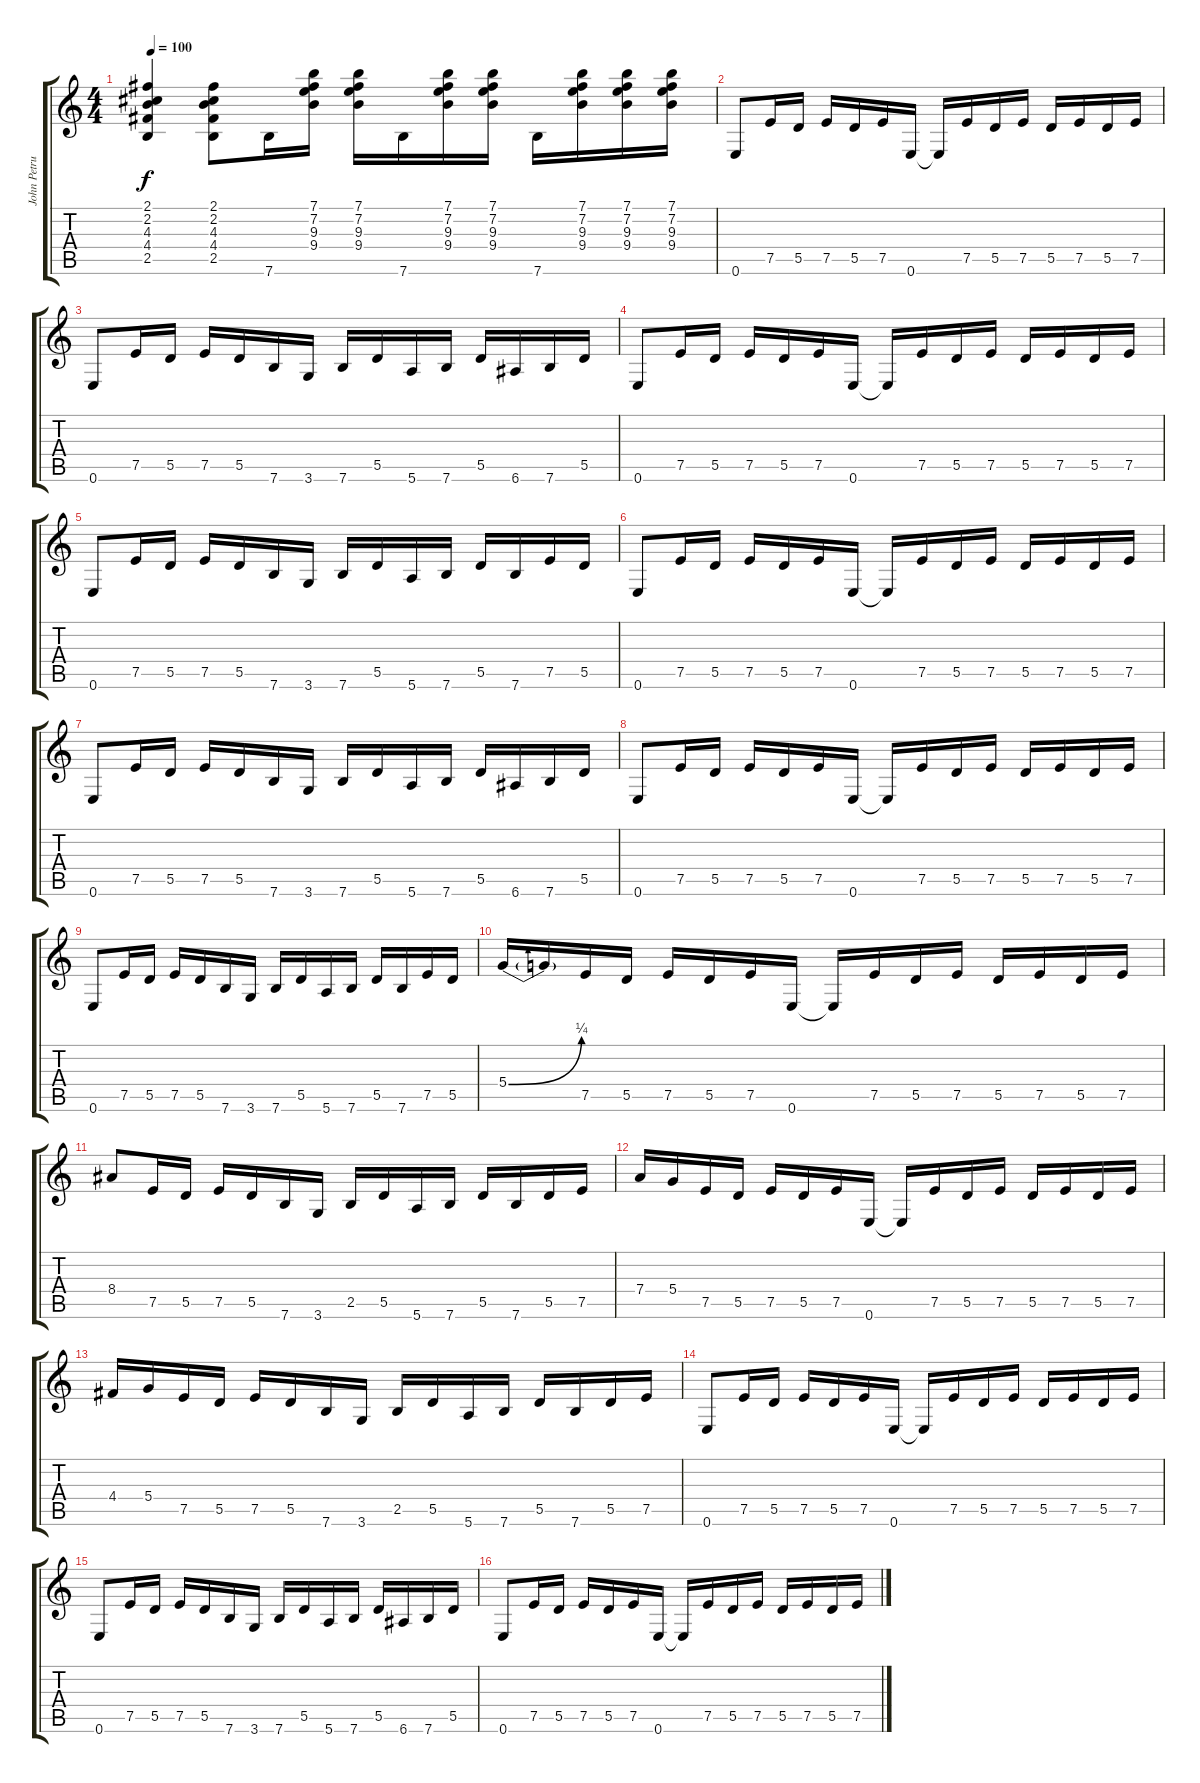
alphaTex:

\track ("John Petrucci - 6 Strings Guitar" "John Petru") {instrument distortionguitar}
\staff {score tabs}
\tuning (E4 B3 G3 D3 A2 E2) {hide}
\ts (4 4)
\tempo 100
\clef g2
\ks c
(2.1 2.2 4.3 4.4 2.5).4{dy f} (2.1 2.2 4.3 4.4 2.5).8 7.6.16 (7.1 7.2 9.3 9.4).16 (7.1 7.2 9.3 9.4).16 7.6.16 (7.1 7.2 9.3 9.4).16 (7.1 7.2 9.3 9.4).16 7.6.16 (7.1 7.2 9.3 9.4).16 (7.1 7.2 9.3 9.4).16 (7.1 7.2 9.3 9.4).16 |
0.6.8 7.5.16 5.5.16 7.5.16 5.5.16 7.5.16 0.6.16 0.6{t}.16 7.5.16 5.5.16 7.5.16 5.5.16 7.5.16 5.5.16 7.5.16 |
0.6.8 7.5.16 5.5.16 7.5.16 5.5.16 7.6.16 3.6.16 7.6.16 5.5.16 5.6.16 7.6.16 5.5.16 6.6.16 7.6.16 5.5.16 |
0.6.8 7.5.16 5.5.16 7.5.16 5.5.16 7.5.16 0.6.16 0.6{t}.16 7.5.16 5.5.16 7.5.16 5.5.16 7.5.16 5.5.16 7.5.16 |
0.6.8 7.5.16 5.5.16 7.5.16 5.5.16 7.6.16 3.6.16 7.6.16 5.5.16 5.6.16 7.6.16 5.5.16 7.6.16 7.5.16 5.5.16 |
0.6.8 7.5.16 5.5.16 7.5.16 5.5.16 7.5.16 0.6.16 0.6{t}.16 7.5.16 5.5.16 7.5.16 5.5.16 7.5.16 5.5.16 7.5.16 |
0.6.8 7.5.16 5.5.16 7.5.16 5.5.16 7.6.16 3.6.16 7.6.16 5.5.16 5.6.16 7.6.16 5.5.16 6.6.16 7.6.16 5.5.16 |
0.6.8 7.5.16 5.5.16 7.5.16 5.5.16 7.5.16 0.6.16 0.6{t}.16 7.5.16 5.5.16 7.5.16 5.5.16 7.5.16 5.5.16 7.5.16 |
0.6.8 7.5.16 5.5.16 7.5.16 5.5.16 7.6.16 3.6.16 7.6.16 5.5.16 5.6.16 7.6.16 5.5.16 7.6.16 7.5.16 5.5.16 |
5.4{be (bend 0 0 60 1)}.16 5.4{t}.16 7.5.16 5.5.16 7.5.16 5.5.16 7.5.16 0.6.16 0.6{t}.16 7.5.16 5.5.16 7.5.16 5.5.16 7.5.16 5.5.16 7.5.16 |
8.4.8 7.5.16 5.5.16 7.5.16 5.5.16 7.6.16 3.6.16 2.5.16 5.5.16 5.6.16 7.6.16 5.5.16 7.6.16 5.5.16 7.5.16 |
7.4.16 5.4.16 7.5.16 5.5.16 7.5.16 5.5.16 7.5.16 0.6.16 0.6{t}.16 7.5.16 5.5.16 7.5.16 5.5.16 7.5.16 5.5.16 7.5.16 |
4.4.16 5.4.16 7.5.16 5.5.16 7.5.16 5.5.16 7.6.16 3.6.16 2.5.16 5.5.16 5.6.16 7.6.16 5.5.16 7.6.16 5.5.16 7.5.16 |
0.6.8 7.5.16 5.5.16 7.5.16 5.5.16 7.5.16 0.6.16 0.6{t}.16 7.5.16 5.5.16 7.5.16 5.5.16 7.5.16 5.5.16 7.5.16 |
0.6.8 7.5.16 5.5.16 7.5.16 5.5.16 7.6.16 3.6.16 7.6.16 5.5.16 5.6.16 7.6.16 5.5.16 6.6.16 7.6.16 5.5.16 |
0.6.8 7.5.16 5.5.16 7.5.16 5.5.16 7.5.16 0.6.16 0.6{t}.16 7.5.16 5.5.16 7.5.16 5.5.16 7.5.16 5.5.16 7.5.16
